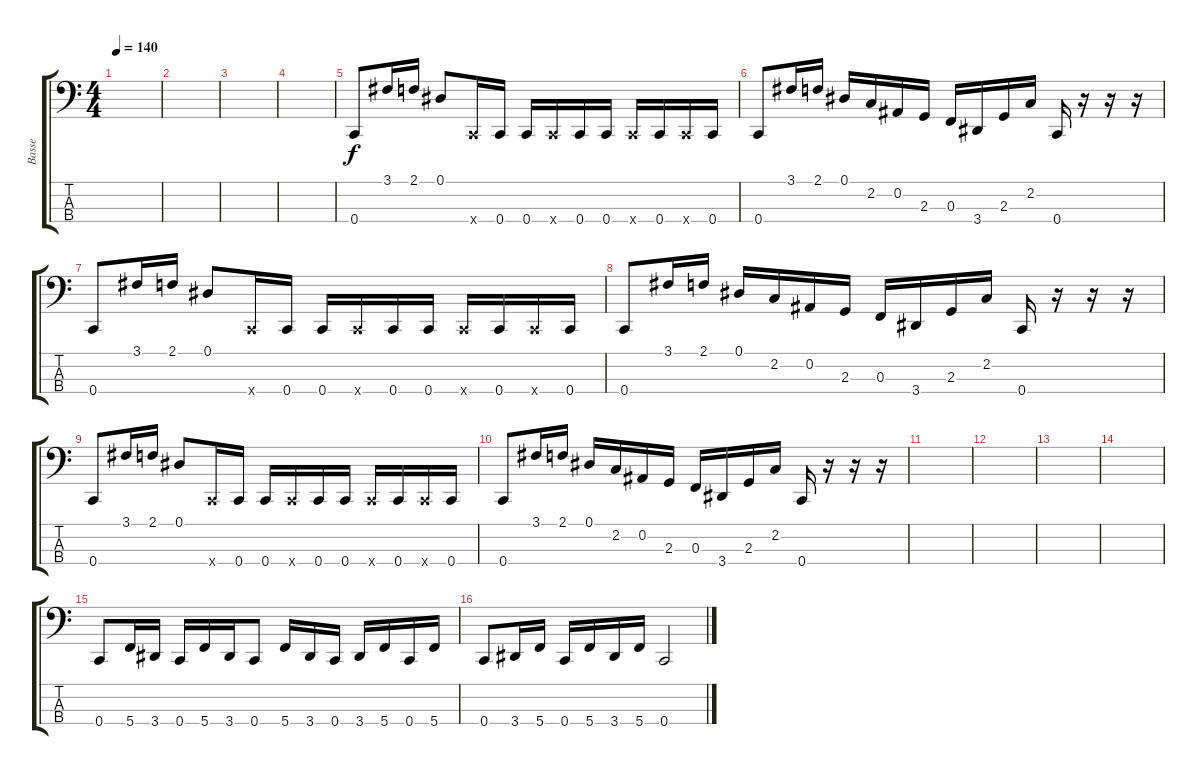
\track ("Basse" "Basse") {instrument electricbasspick}
\staff {score tabs}
\tuning (Eb2 Bb1 F1 C1) {hide}
\ts (4 4)
\tempo 140
\clef f4
\ks c
|
|
|
|
0.4.8 3.1.16 2.1.16 0.1.8 0.4{x}.16 0.4.16 0.4.16 0.4{x}.16 0.4.16 0.4.16 0.4{x}.16 0.4.16 0.4{x}.16 0.4.16 |
0.4.8 3.1.16 2.1.16 0.1.16 2.2.16 0.2.16 2.3.16 0.3.16 3.4.16 2.3.16 2.2.16 0.4.16 r.16 r.16 r.16 |
0.4.8 3.1.16 2.1.16 0.1.8 0.4{x}.16 0.4.16 0.4.16 0.4{x}.16 0.4.16 0.4.16 0.4{x}.16 0.4.16 0.4{x}.16 0.4.16 |
0.4.8 3.1.16 2.1.16 0.1.16 2.2.16 0.2.16 2.3.16 0.3.16 3.4.16 2.3.16 2.2.16 0.4.16 r.16 r.16 r.16 |
0.4.8 3.1.16 2.1.16 0.1.8 0.4{x}.16 0.4.16 0.4.16 0.4{x}.16 0.4.16 0.4.16 0.4{x}.16 0.4.16 0.4{x}.16 0.4.16 |
0.4.8 3.1.16 2.1.16 0.1.16 2.2.16 0.2.16 2.3.16 0.3.16 3.4.16 2.3.16 2.2.16 0.4.16 r.16 r.16 r.16 |
|
|
|
|
0.4.8 5.4.16 3.4.16 0.4.16 5.4.16 3.4.16 0.4.8 5.4.16 3.4.16 0.4.16 3.4.16 5.4.16 0.4.16 5.4.16 |
0.4.8 3.4.16 5.4.16 0.4.16 5.4.16 3.4.16 5.4.16 0.4.2
